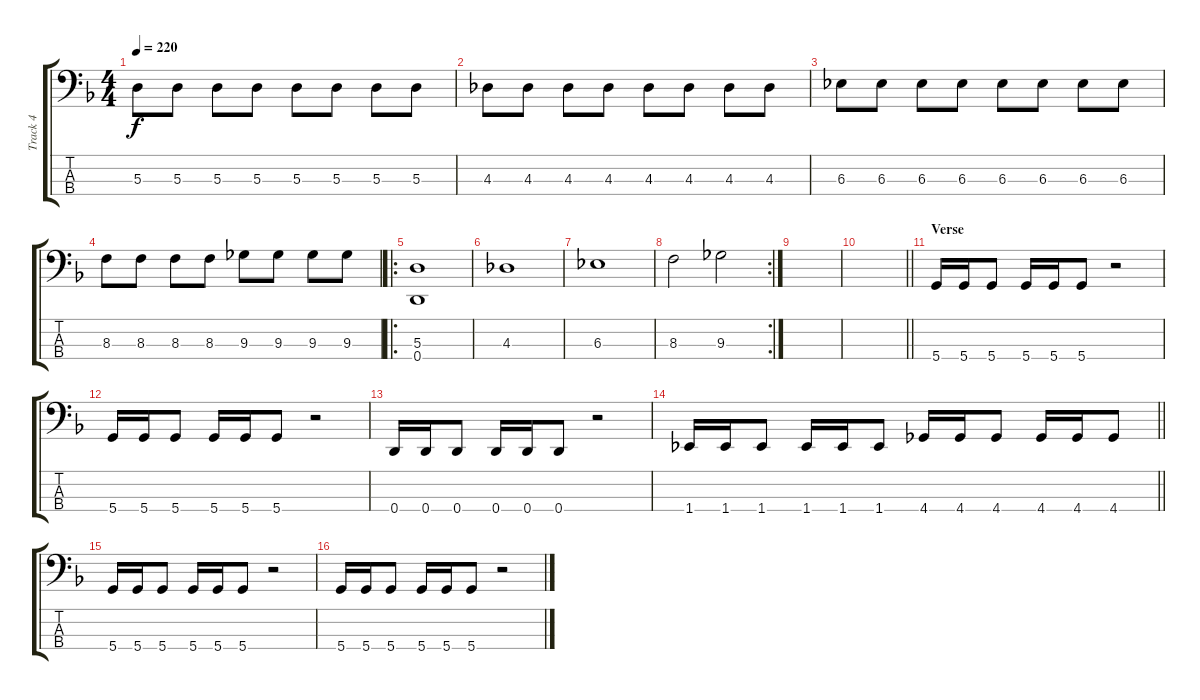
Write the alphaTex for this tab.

\track ("Track 4" "Track 4") {instrument electricbassfinger}
\staff {score tabs}
\tuning (G2 D2 A1 D1) {hide}
\ts (4 4)
\tempo 220
\clef f4
\ks dminor
5.3.8{dy f} 5.3.8 5.3.8 5.3.8 5.3.8 5.3.8 5.3.8 5.3.8 |
4.3.8 4.3.8 4.3.8 4.3.8 4.3.8 4.3.8 4.3.8 4.3.8 |
6.3.8 6.3.8 6.3.8 6.3.8 6.3.8 6.3.8 6.3.8 6.3.8 |
8.3.8 8.3.8 8.3.8 8.3.8 9.3.8 9.3.8 9.3.8 9.3.8 |
\ro
(5.3 0.4).1 |
4.3.1 |
6.3.1 |
\rc 2
8.3.2 9.3.2 |
|
\barLineRight lightlight
|
\section ("" "Verse")
5.4.16 5.4.16 5.4.8 5.4.16 5.4.16 5.4.8 r.2 |
5.4.16 5.4.16 5.4.8 5.4.16 5.4.16 5.4.8 r.2 |
0.4.16 0.4.16 0.4.8 0.4.16 0.4.16 0.4.8 r.2 |
\barLineRight lightlight
1.4.16 1.4.16 1.4.8 1.4.16 1.4.16 1.4.8 4.4.16 4.4.16 4.4.8 4.4.16 4.4.16 4.4.8 |
5.4.16 5.4.16 5.4.8 5.4.16 5.4.16 5.4.8 r.2 |
5.4.16 5.4.16 5.4.8 5.4.16 5.4.16 5.4.8 r.2
